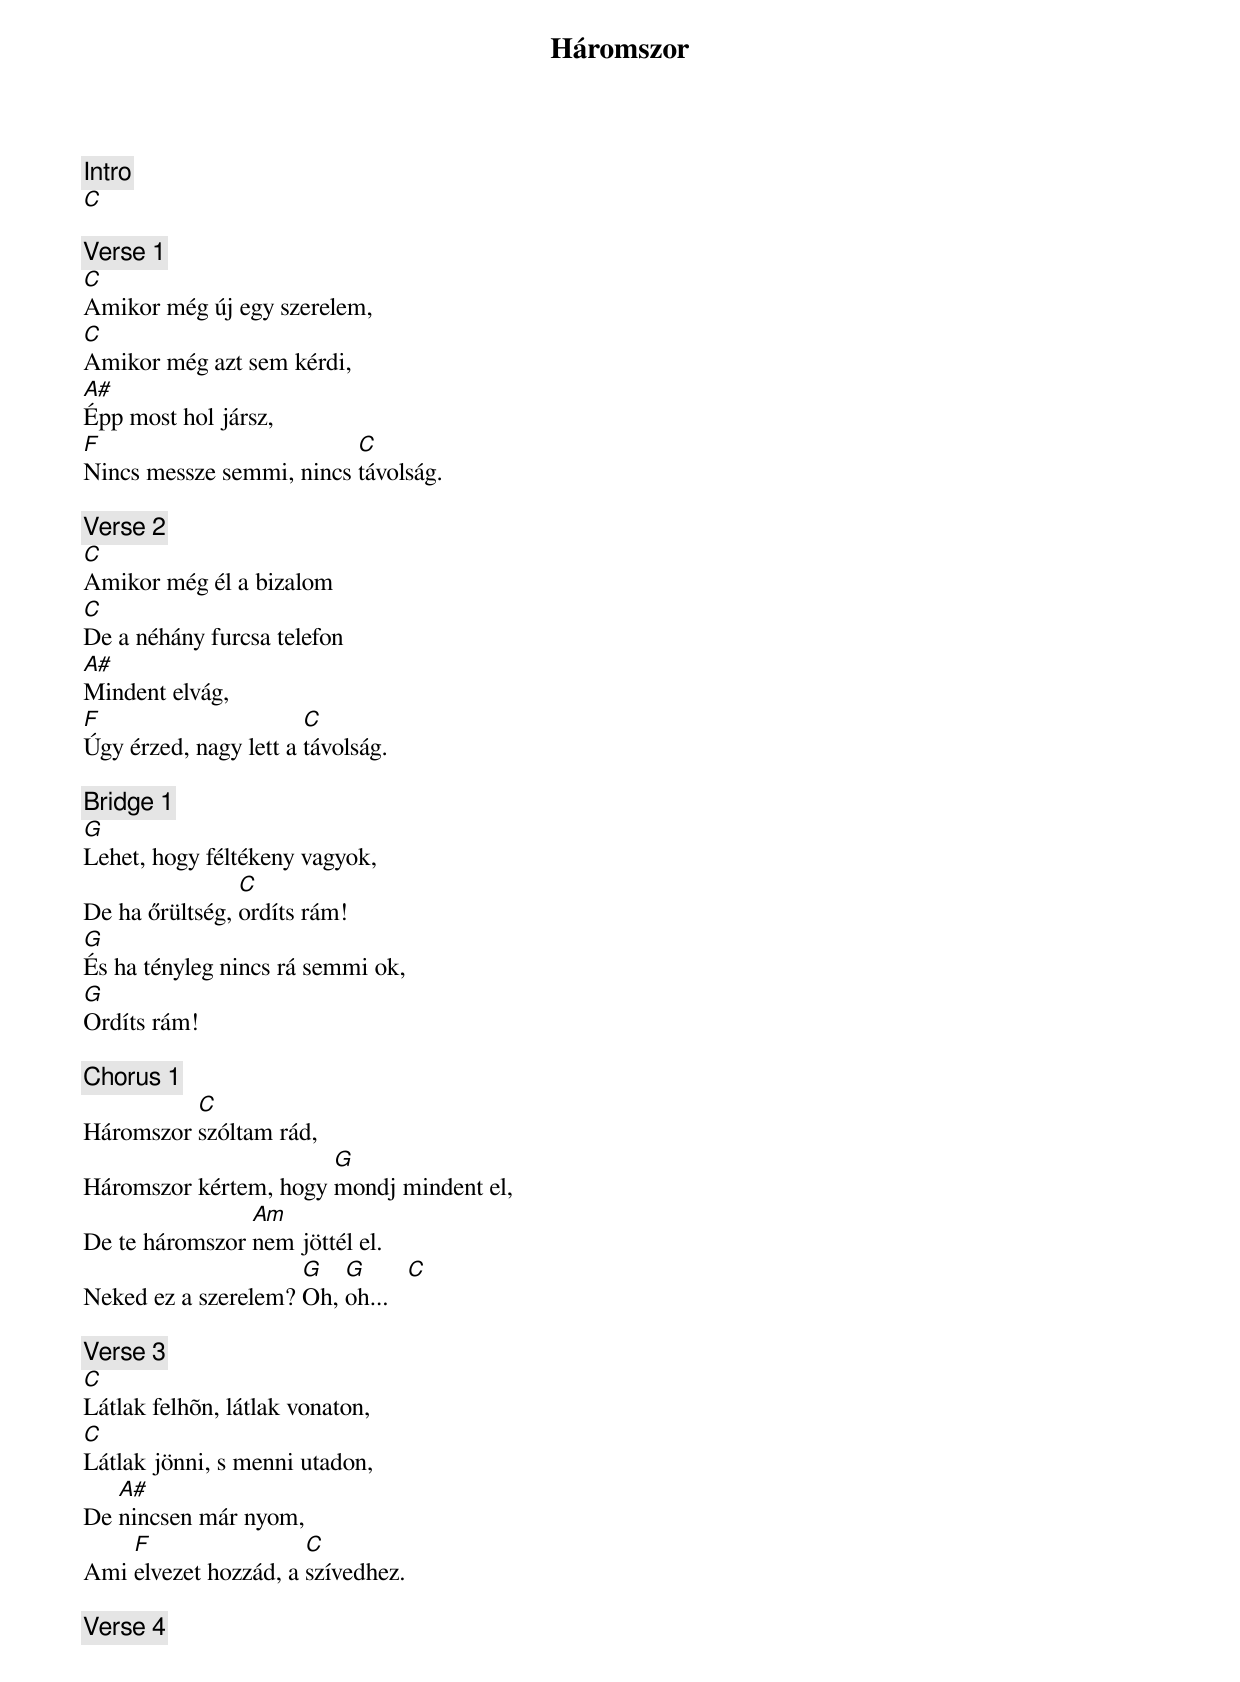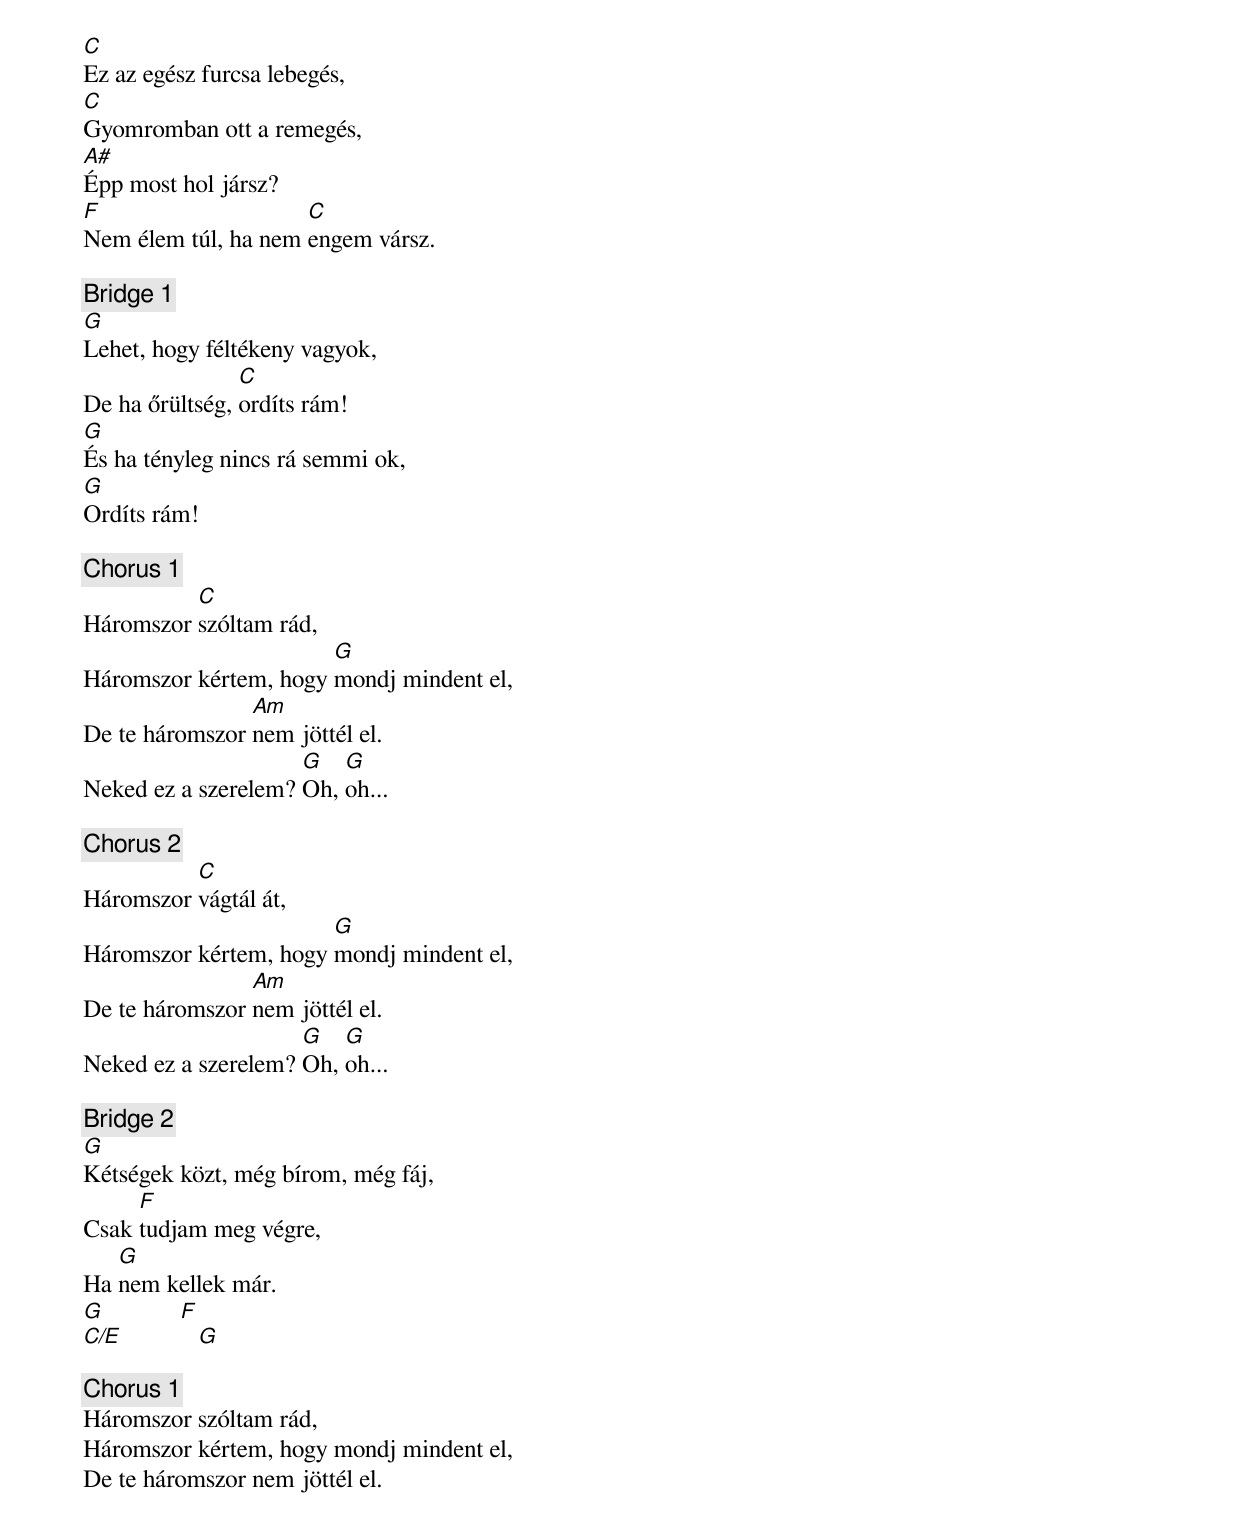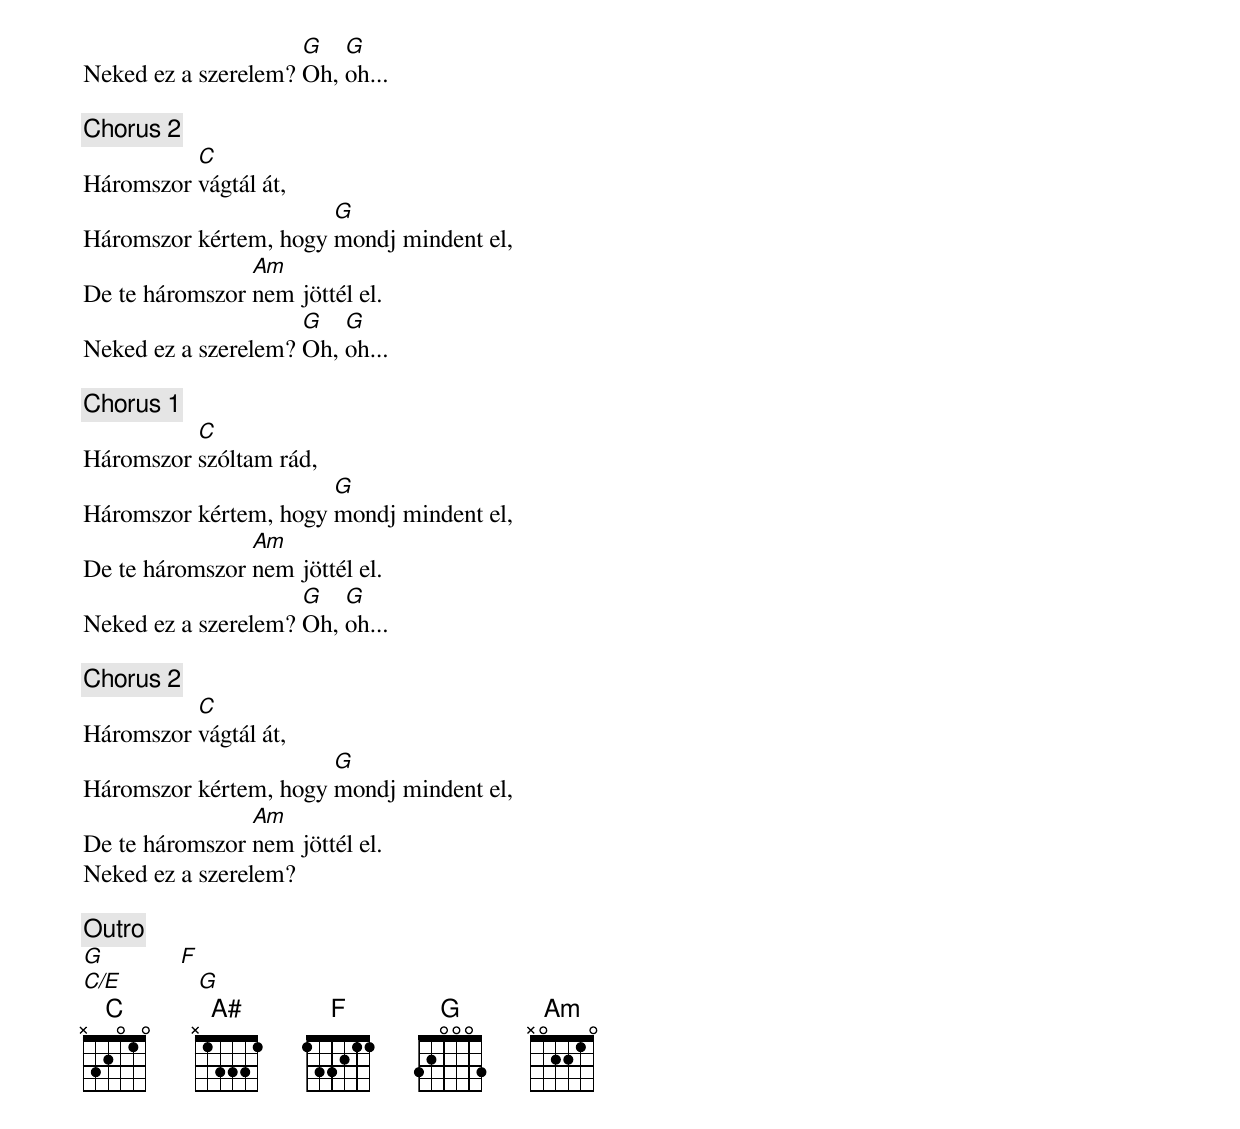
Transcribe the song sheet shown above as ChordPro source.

{title: Háromszor}
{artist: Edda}
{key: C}
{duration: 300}
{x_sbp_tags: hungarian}

{c: Intro}
[C]

{c: Verse 1}
[C]Amikor még új egy szerelem,
[C]Amikor még azt sem kérdi,
[A#]Épp most hol jársz,
[F]Nincs messze semmi, nincs [C]távolság.

{c: Verse 2}
[C]Amikor még él a bizalom
[C]De a néhány furcsa telefon
[A#]Mindent elvág,
[F]Úgy érzed, nagy lett a [C]távolság.

{c: Bridge 1}
[G]Lehet, hogy féltékeny vagyok,
De ha őrültség, [C]ordíts rám!
[G]És ha tényleg nincs rá semmi ok,
[G]Ordíts rám!

{c: Chorus 1}
Háromszor [C]szóltam rád,
Háromszor kértem, hogy [G]mondj mindent el,
De te háromszor [Am]nem jöttél el.
Neked ez a szerelem? [G]Oh, [G]oh...   [C]

{c: Verse 3}
[C]Látlak felhõn, látlak vonaton,
[C]Látlak jönni, s menni utadon,
De [A#]nincsen már nyom,
Ami [F]elvezet hozzád, a [C]szívedhez.

{c: Verse 4}
[C]Ez az egész furcsa lebegés,
[C]Gyomromban ott a remegés,
[A#]Épp most hol jársz?
[F]Nem élem túl, ha nem [C]engem vársz.

{c: Bridge 1}
[G]Lehet, hogy féltékeny vagyok,
De ha őrültség, [C]ordíts rám!
[G]És ha tényleg nincs rá semmi ok,
[G]Ordíts rám!

{c: Chorus 1}
Háromszor [C]szóltam rád,
Háromszor kértem, hogy [G]mondj mindent el,
De te háromszor [Am]nem jöttél el.
Neked ez a szerelem? [G]Oh, [G]oh...

{c: Chorus 2}
Háromszor [C]vágtál át,
Háromszor kértem, hogy [G]mondj mindent el,
De te háromszor [Am]nem jöttél el.
Neked ez a szerelem? [G]Oh, [G]oh...

{c: Bridge 2}
[G]Kétségek közt, még bírom, még fáj,
Csak [F]tudjam meg végre,
Ha [G]nem kellek már.
[G]            [F]
[C/E]            [G]

{c: Chorus 1}
Háromszor szóltam rád,
Háromszor kértem, hogy mondj mindent el,
De te háromszor nem jöttél el.
Neked ez a szerelem? [G]Oh, [G]oh...

{c: Chorus 2}
Háromszor [C]vágtál át,
Háromszor kértem, hogy [G]mondj mindent el,
De te háromszor [Am]nem jöttél el.
Neked ez a szerelem? [G]Oh, [G]oh...

{c: Chorus 1}
Háromszor [C]szóltam rád,
Háromszor kértem, hogy [G]mondj mindent el,
De te háromszor [Am]nem jöttél el.
Neked ez a szerelem? [G]Oh, [G]oh...

{c: Chorus 2}
Háromszor [C]vágtál át,
Háromszor kértem, hogy [G]mondj mindent el,
De te háromszor [Am]nem jöttél el.
Neked ez a szerelem?

{c: Outro}
[G]            [F]
[C/E]            [G]
